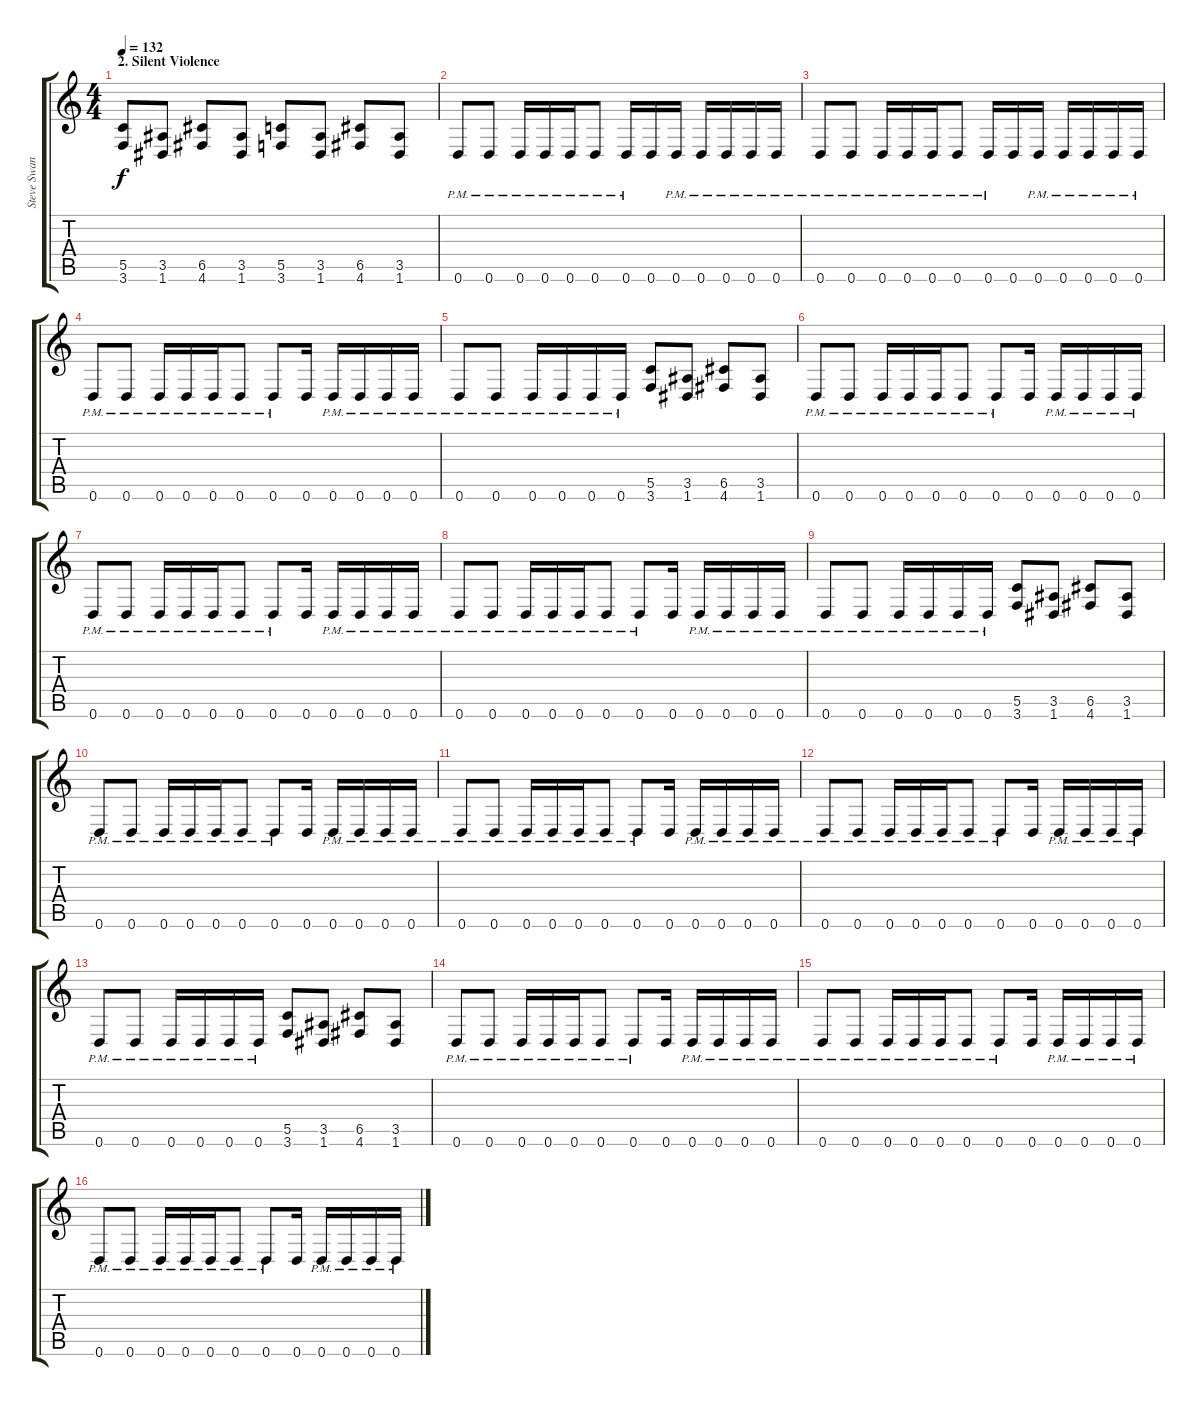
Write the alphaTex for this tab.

\track ("Steve Swanson (Rythm Guitar)" "Steve Swan") {instrument distortionguitar}
\staff {score tabs}
\tuning (D4 A3 F3 C3 G2 D2) {hide}
\ts (4 4)
\section ("" "2. Silent Violence")
\tempo 132
\clef g2
\ks c
(5.5 3.6).8{dy f} (3.5 1.6).8 (6.5 4.6).8 (3.5 1.6).8 (5.5 3.6).8 (3.5 1.6).8 (6.5 4.6).8 (3.5 1.6).8 |
0.6{pm}.8 0.6{pm}.8 0.6{pm}.16 0.6{pm}.16 0.6{pm}.16 0.6{pm}.8 0.6{pm}.16 0.6.16 0.6{pm}.16 0.6{pm}.16 0.6{pm}.16 0.6{pm}.16 0.6{pm}.16 |
0.6{pm}.8 0.6{pm}.8 0.6{pm}.16 0.6{pm}.16 0.6{pm}.16 0.6{pm}.8 0.6{pm}.16 0.6.16 0.6{pm}.16 0.6{pm}.16 0.6{pm}.16 0.6{pm}.16 0.6{pm}.16 |
0.6{pm}.8 0.6{pm}.8 0.6{pm}.16 0.6{pm}.16 0.6{pm}.16 0.6{pm}.8 0.6{pm}.8 0.6.16 0.6{pm}.16 0.6{pm}.16 0.6{pm}.16 0.6{pm}.16 |
0.6{pm}.8 0.6{pm}.8 0.6{pm}.16 0.6{pm}.16 0.6{pm}.16 0.6{pm}.16 (5.5 3.6).8 (3.5 1.6).8 (6.5 4.6).8 (3.5 1.6).8 |
0.6{pm}.8 0.6{pm}.8 0.6{pm}.16 0.6{pm}.16 0.6{pm}.16 0.6{pm}.8 0.6{pm}.8 0.6.16 0.6{pm}.16 0.6{pm}.16 0.6{pm}.16 0.6{pm}.16 |
0.6{pm}.8 0.6{pm}.8 0.6{pm}.16 0.6{pm}.16 0.6{pm}.16 0.6{pm}.8 0.6{pm}.8 0.6.16 0.6{pm}.16 0.6{pm}.16 0.6{pm}.16 0.6{pm}.16 |
0.6{pm}.8 0.6{pm}.8 0.6{pm}.16 0.6{pm}.16 0.6{pm}.16 0.6{pm}.8 0.6{pm}.8 0.6.16 0.6{pm}.16 0.6{pm}.16 0.6{pm}.16 0.6{pm}.16 |
0.6{pm}.8 0.6{pm}.8 0.6{pm}.16 0.6{pm}.16 0.6{pm}.16 0.6{pm}.16 (5.5 3.6).8 (3.5 1.6).8 (6.5 4.6).8 (3.5 1.6).8 |
0.6{pm}.8 0.6{pm}.8 0.6{pm}.16 0.6{pm}.16 0.6{pm}.16 0.6{pm}.8 0.6{pm}.8 0.6.16 0.6{pm}.16 0.6{pm}.16 0.6{pm}.16 0.6{pm}.16 |
0.6{pm}.8 0.6{pm}.8 0.6{pm}.16 0.6{pm}.16 0.6{pm}.16 0.6{pm}.8 0.6{pm}.8 0.6.16 0.6{pm}.16 0.6{pm}.16 0.6{pm}.16 0.6{pm}.16 |
0.6{pm}.8 0.6{pm}.8 0.6{pm}.16 0.6{pm}.16 0.6{pm}.16 0.6{pm}.8 0.6{pm}.8 0.6.16 0.6{pm}.16 0.6{pm}.16 0.6{pm}.16 0.6{pm}.16 |
0.6{pm}.8 0.6{pm}.8 0.6{pm}.16 0.6{pm}.16 0.6{pm}.16 0.6{pm}.16 (5.5 3.6).8 (3.5 1.6).8 (6.5 4.6).8 (3.5 1.6).8 |
0.6{pm}.8 0.6{pm}.8 0.6{pm}.16 0.6{pm}.16 0.6{pm}.16 0.6{pm}.8 0.6{pm}.8 0.6.16 0.6{pm}.16 0.6{pm}.16 0.6{pm}.16 0.6{pm}.16 |
0.6{pm}.8 0.6{pm}.8 0.6{pm}.16 0.6{pm}.16 0.6{pm}.16 0.6{pm}.8 0.6{pm}.8 0.6.16 0.6{pm}.16 0.6{pm}.16 0.6{pm}.16 0.6{pm}.16 |
0.6{pm}.8 0.6{pm}.8 0.6{pm}.16 0.6{pm}.16 0.6{pm}.16 0.6{pm}.8 0.6{pm}.8 0.6.16 0.6{pm}.16 0.6{pm}.16 0.6{pm}.16 0.6{pm}.16
